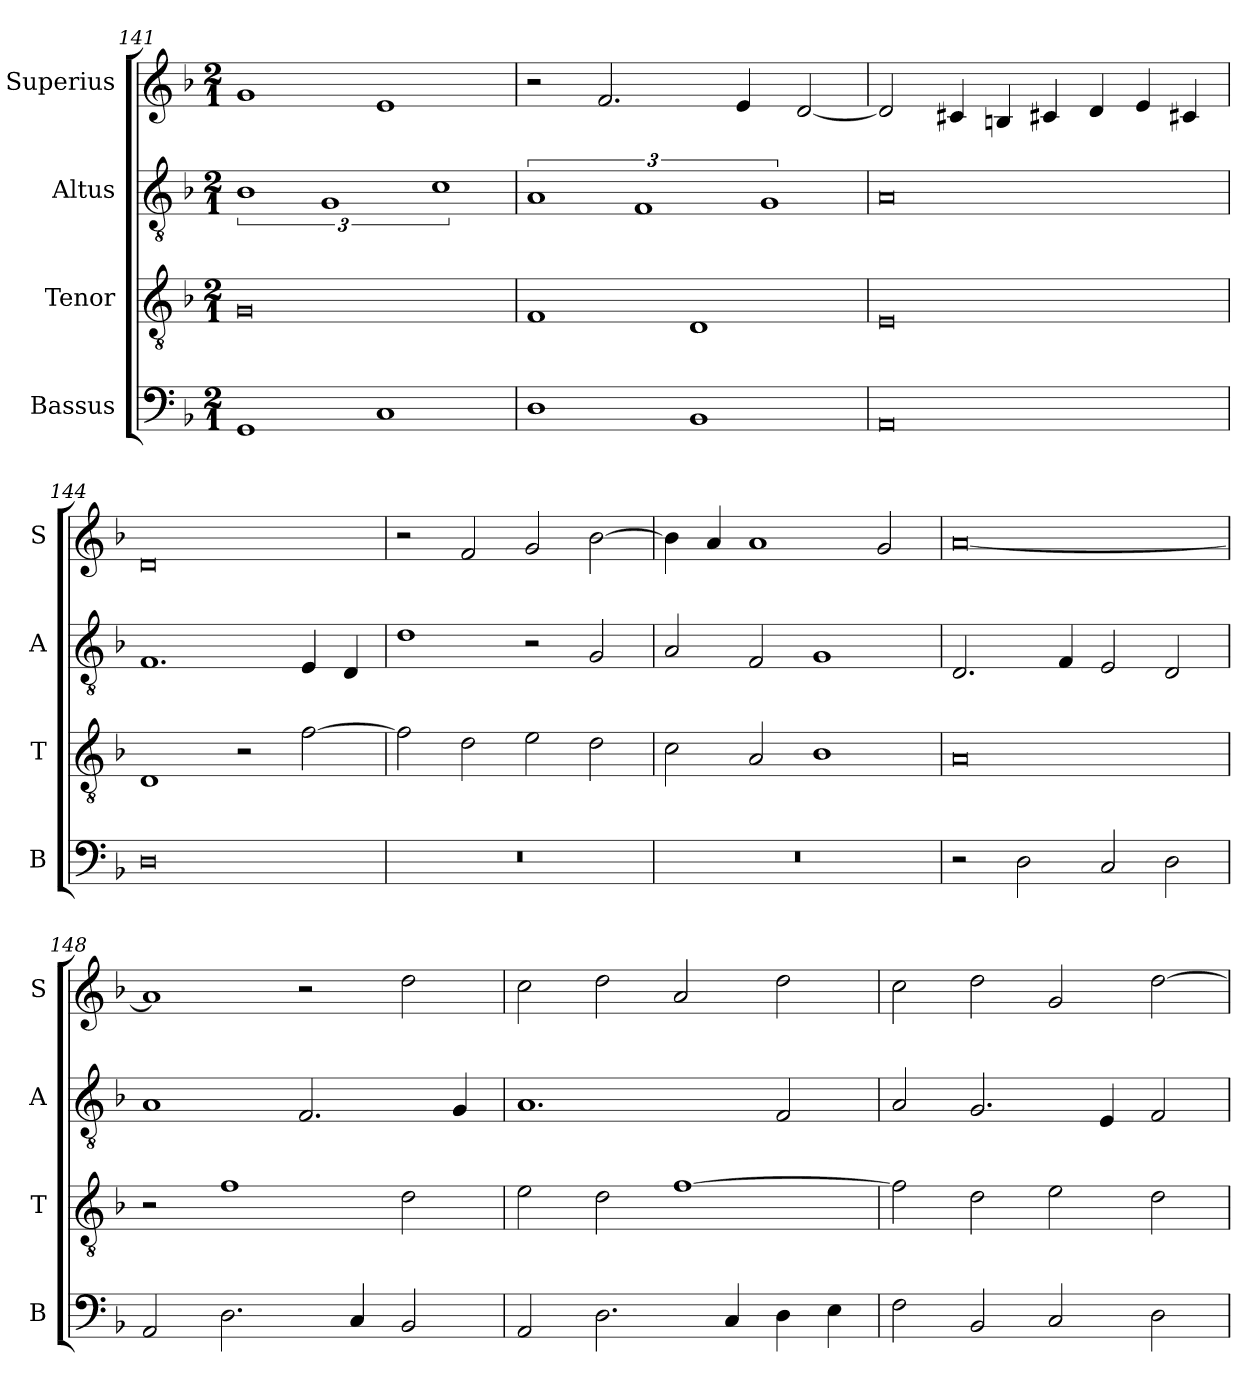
**kern	**kern	**kern	**kern
*part4	*part3	*part2	*part1
*staff4	*staff3	*staff2	*staff1
*I"Bassus	*I"Tenor	*I"Altus	*I"Superius
*I'B	*I'T	*I'A	*I'S
*clefF4	*clefGv2	*clefGv2	*clefG2
*k[b-]	*k[b-]	*k[b-]	*k[b-]
*M2/1	*M2/1	*M2/1	*M2/1
=141	=141	=141	=141
1GG	0G	3%2B-	1g
.	.	3%2G	.
1C	.	.	1e
.	.	3%2c	.
=142	=142	=142	=142
1D	1F	3%2A	2r
.	.	.	2.f/
.	.	3%2F	.
1BB-	1D	.	.
.	.	.	4e/
.	.	3%2G	.
.	.	.	[2d/
=143	=143	=143	=143
0AA	0E	0A	2d/]
.	.	.	4c#X/
.	.	.	4Bn/
.	.	.	4c#X/
.	.	.	4d/
.	.	.	4e/
.	.	.	4c#X/
=144	=144	=144	=144
0D	1D	1.F	0d
.	2r	.	.
.	[2f\	4E/	.
.	.	4D/	.
=145	=145	=145	=145
0r	2f\]	1d	2r
.	2d\	.	2f/
.	2e\	2r	2g/
.	2d\	2G/	[2b-\
=146	=146	=146	=146
0r	2c\	2A/	4b-\]
.	.	.	4a/
.	2A/	2F/	1a
.	1B-	1G	.
.	.	.	2g/
=147	=147	=147	=147
2r	0A	2.D/	[0a
2D\	.	.	.
.	.	4F/	.
2C/	.	2E/	.
2D\	.	2D/	.
=148	=148	=148	=148
2AA/	2r	1A	1a]
2.D\	1f	.	.
.	.	2.F/	2r
4C/	.	.	.
2BB-/	2d\	.	2dd\
.	.	4G/	.
=149	=149	=149	=149
2AA/	2e\	1.A	2cc\
2.D\	2d\	.	2dd\
.	[1f	.	2a/
4C/	.	.	.
4D\	.	2F/	2dd\
4E\	.	.	.
=150	=150	=150	=150
2F\	2f\]	2A/	2cc\
2BB-/	2d\	2.G/	2dd\
2C/	2e\	.	2g/
.	.	4E/	.
2D\	2d\	2F/	[2dd\
=	=	=	=
*-	*-	*-	*-
